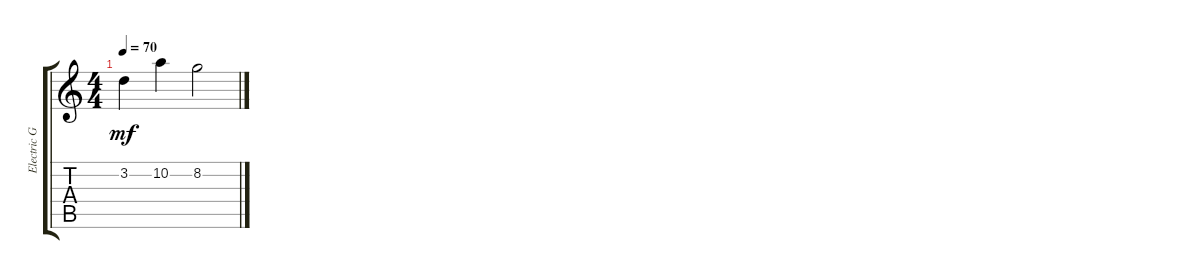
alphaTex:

\track ("Electric Guitar (Clean)" "Electric G") {instrument electricguitarclean}
\staff {score tabs}
\tuning (E4 B3 G3 D3 A2 E2) {hide}
\ts (4 4)
\tempo 70
\clef g2
\ks c
3.2.4{dy mf instrument electricguitarclean} 10.2.4 8.2.2
